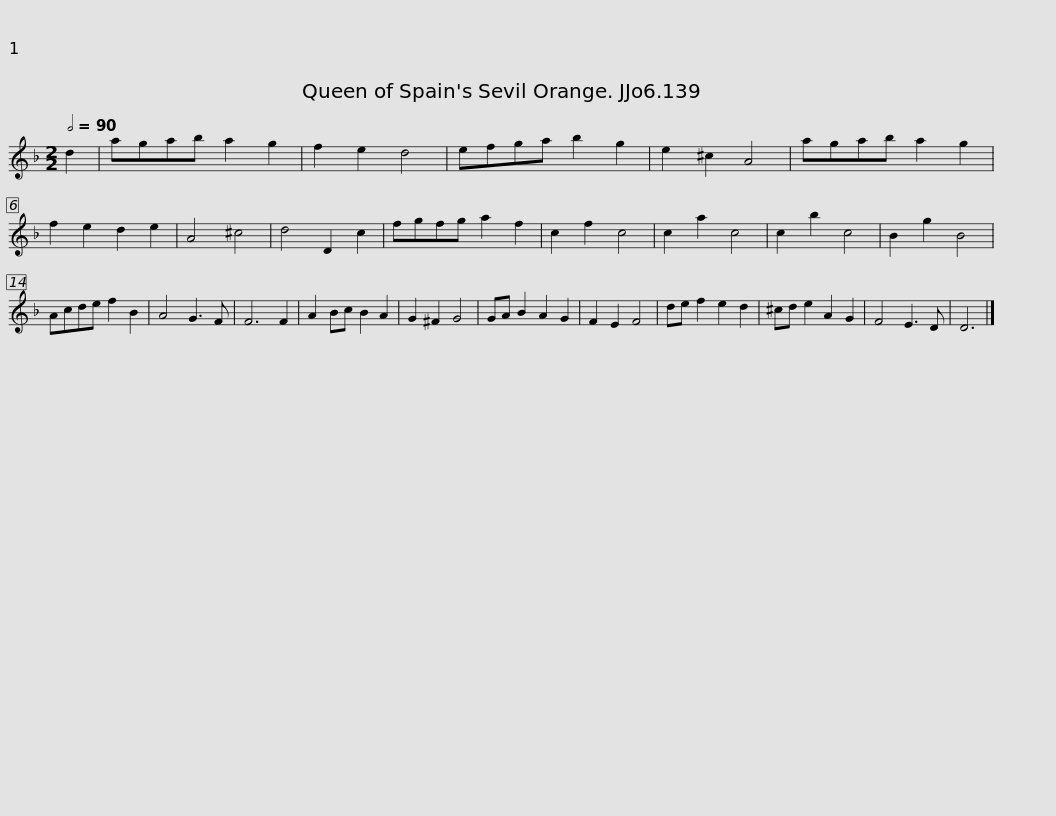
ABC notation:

X:1
L:1/8
Q:1/2=90
M:2/2
I:linebreak $
K:Dmin
V:1 treble
V:1
 d2 | agab a2 g2 | f2 e2 d4 | efga b2 g2 | e2 ^c2 A4 | %5
 agab a2 g2 | f2 e2 d2 e2 | A4 ^c4 | d4 D2 c2 |$ fgfg a2 f2 | %10
 c2 f2 c4 | c2 a2 c4 | c2 b2 c4 | B2 g2 B4 | Acde f2 B2 | %15
 A4 G3 F | F6 F2 | A2 Bc B2 A2 | G2 ^F2 G4 |$ GA B2 A2 G2 | %20
 F2 E2 F4 | de f2 e2 d2 | ^cd e2 A2 G2 | F4 E3 D | D6 |] %25
